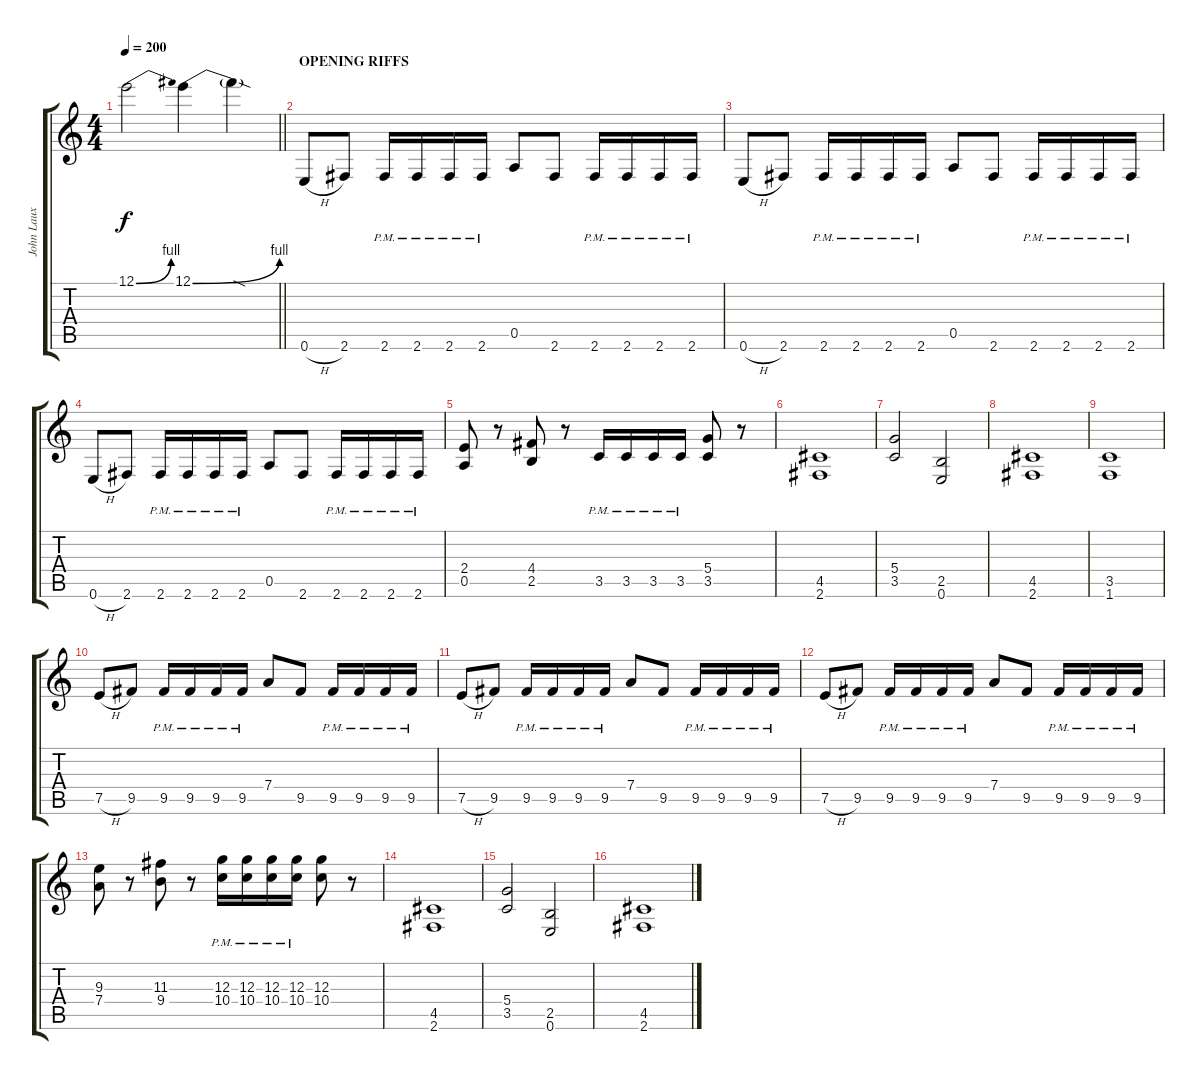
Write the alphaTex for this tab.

\track ("John Laux" "John Laux") {instrument distortionguitar}
\staff {score tabs}
\tuning (E4 B3 G3 D3 A2 E2) {hide}
\ts (4 4)
\tempo 200
\clef g2
\barLineRight lightlight
\ks c
12.1{be (bend 0 0 60 4)}.2{dy f} 12.1{be (bend 0 0 60 4)}.4 12.1{sod t}.4 |
\section ("" "OPENING RIFFS")
0.6{h}.8 2.6.8 2.6{pm}.16 2.6{pm}.16 2.6{pm}.16 2.6{pm}.16 0.5.8 2.6.8 2.6{pm}.16 2.6{pm}.16 2.6{pm}.16 2.6{pm}.16 |
0.6{h}.8 2.6.8 2.6{pm}.16 2.6{pm}.16 2.6{pm}.16 2.6{pm}.16 0.5.8 2.6.8 2.6{pm}.16 2.6{pm}.16 2.6{pm}.16 2.6{pm}.16 |
0.6{h}.8 2.6.8 2.6{pm}.16 2.6{pm}.16 2.6{pm}.16 2.6{pm}.16 0.5.8 2.6.8 2.6{pm}.16 2.6{pm}.16 2.6{pm}.16 2.6{pm}.16 |
(2.4 0.5).8 r.8 (4.4 2.5).8 r.8 3.5{pm}.16 3.5{pm}.16 3.5{pm}.16 3.5{pm}.16 (5.4 3.5).8 r.8 |
(4.5 2.6).1 |
(5.4 3.5).2 (2.5 0.6).2 |
(4.5 2.6).1 |
(3.5 1.6).1 |
7.5{h}.8 9.5.8 9.5{pm}.16 9.5{pm}.16 9.5{pm}.16 9.5{pm}.16 7.4.8 9.5.8 9.5{pm}.16 9.5{pm}.16 9.5{pm}.16 9.5{pm}.16 |
7.5{h}.8 9.5.8 9.5{pm}.16 9.5{pm}.16 9.5{pm}.16 9.5{pm}.16 7.4.8 9.5.8 9.5{pm}.16 9.5{pm}.16 9.5{pm}.16 9.5{pm}.16 |
7.5{h}.8 9.5.8 9.5{pm}.16 9.5{pm}.16 9.5{pm}.16 9.5{pm}.16 7.4.8 9.5.8 9.5{pm}.16 9.5{pm}.16 9.5{pm}.16 9.5{pm}.16 |
(9.3 7.4).8 r.8 (11.3 9.4).8 r.8 (12.3{pm} 10.4{pm}).16 (12.3{pm} 10.4{pm}).16 (12.3{pm} 10.4{pm}).16 (12.3{pm} 10.4{pm}).16 (12.3 10.4).8 r.8 |
(4.5 2.6).1 |
(5.4 3.5).2 (2.5 0.6).2 |
(4.5 2.6).1
